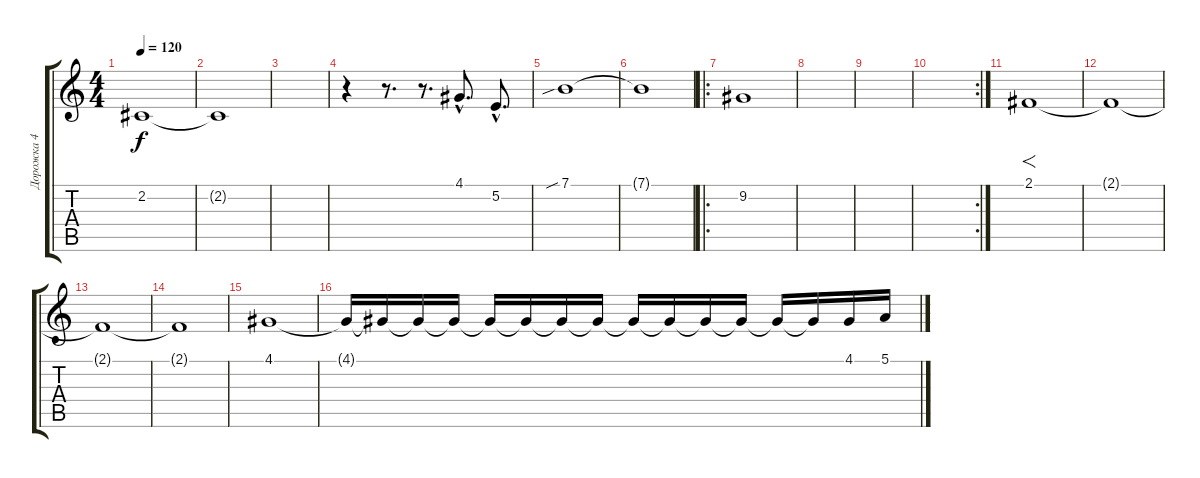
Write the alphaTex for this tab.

\track ("Дорожка 4" "Дорожка 4") {instrument altosax}
\staff {score tabs}
\tuning (E4 B3 G3 D3 A2 E2) {hide}
\ts (4 4)
\tempo 120
\clef g2
\ks c
2.2.1{dy f} |
2.2{t}.1 |
|
r.4 r.8{d} r.8{d} 4.1{hac}.8{d} 5.2{hac}.8{d} |
7.1{sib}.1 |
7.1{t}.1 |
\ro
9.2.1 |
|
|
\rc 2
|
2.1.1{f volume 16} |
2.1{t}.1 |
2.1{t}.1 |
2.1{t}.1 |
4.1.1{volume 16} |
4.1{t}.16 4.1{t}.16 4.1{t}.16 4.1{t}.16 4.1{t}.16 4.1{t}.16 4.1{t}.16 4.1{t}.16 4.1{t}.16 4.1{t}.16 4.1{t}.16 4.1{t}.16 4.1{t}.16 4.1{t}.16 4.1.16 5.1.16
